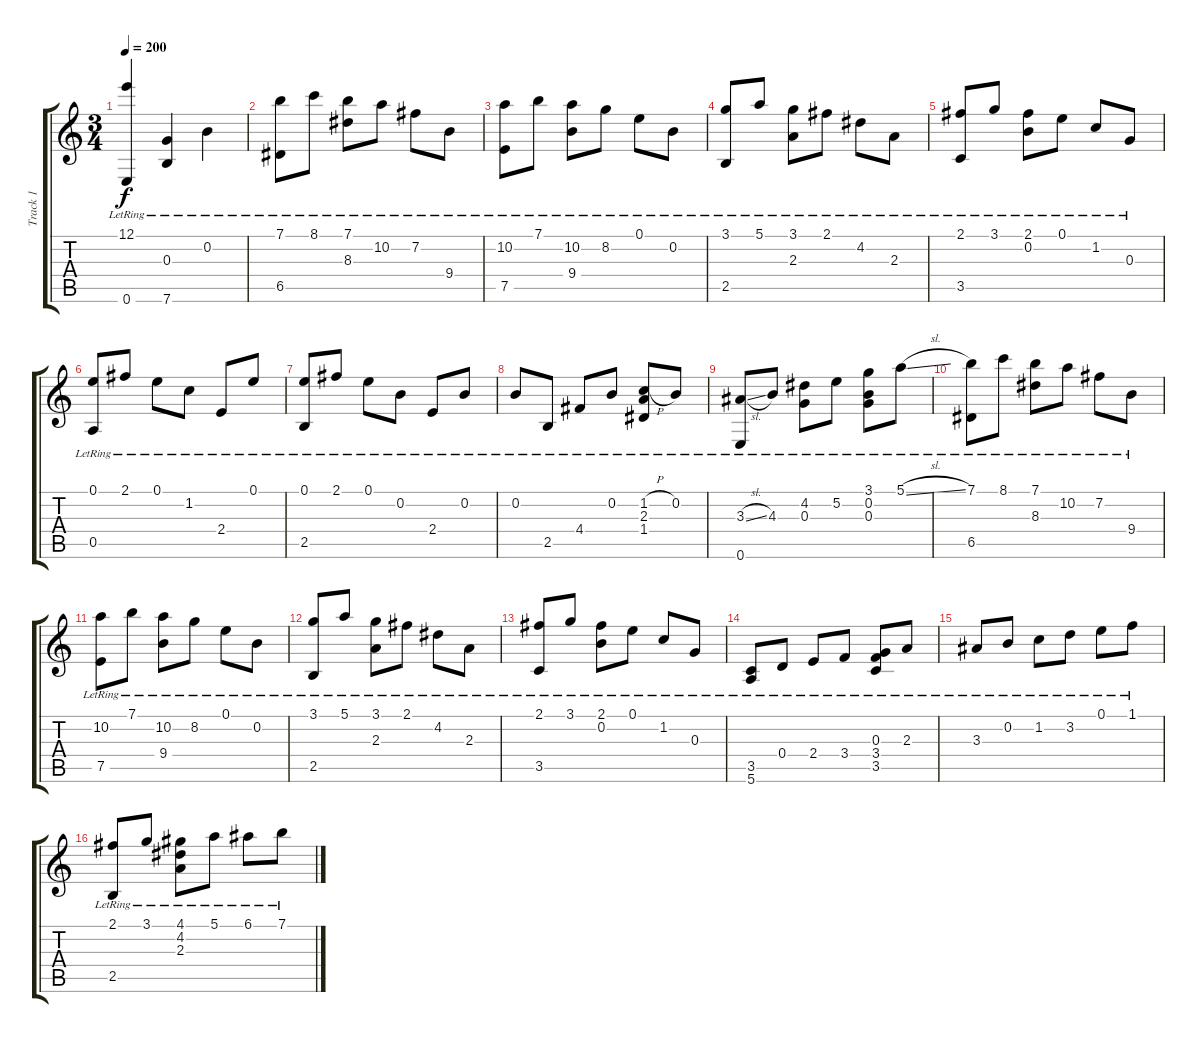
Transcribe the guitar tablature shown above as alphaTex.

\track ("Track 1" "Track 1") {instrument acousticguitarnylon}
\staff {score tabs}
\tuning (E4 B3 G3 D3 A2 E2) {hide}
\ts (3 4)
\tempo 200
\clef g2
\ks aminor
(12.1{lr} 0.6{lr}).4{dy f} (0.3{lr} 7.6{lr}).4 0.2{lr}.4 |
(7.1{lr} 6.5{lr}).8 8.1{lr}.8 (7.1{lr} 8.3{lr}).8 10.2{lr}.8 7.2{lr}.8 9.4{lr}.8 |
(10.2{lr} 7.5{lr}).8 7.1{lr}.8 (10.2{lr} 9.4{lr}).8 8.2{lr}.8 0.1{lr}.8 0.2{lr}.8 |
(3.1{lr} 2.5{lr}).8 5.1{lr}.8 (3.1{lr} 2.3{lr}).8 2.1{lr}.8 4.2{lr}.8 2.3{lr}.8 |
(2.1{lr} 3.5{lr}).8 3.1{lr}.8 (2.1{lr} 0.2{lr}).8 0.1{lr}.8 1.2{lr}.8 0.3{lr}.8 |
(0.1{lr} 0.5{lr}).8 2.1{lr}.8 0.1{lr}.8 1.2{lr}.8 2.4{lr}.8 0.1{lr}.8 |
(0.1{lr} 2.5{lr}).8 2.1{lr}.8 0.1{lr}.8 0.2{lr}.8 2.4{lr}.8 0.2{lr}.8 |
0.2{lr}.8 2.5{lr}.8 4.4{lr}.8 0.2{lr}.8 (1.2{h lr} 2.3{lr} 1.4{lr}).8 0.2{lr}.8 |
(3.3{sl lr} 0.6{lr}).8 4.3{lr}.8 (4.2{lr} 0.3{lr}).8 5.2{lr}.8 (3.1{lr} 0.2{lr} 0.3{lr}).8 5.1{sl lr}.8 |
(7.1{lr} 6.5{lr}).8 8.1{lr}.8 (7.1{lr} 8.3{lr}).8 10.2{lr}.8 7.2{lr}.8 9.4{lr}.8 |
(10.2{lr} 7.5{lr}).8 7.1{lr}.8 (10.2{lr} 9.4{lr}).8 8.2{lr}.8 0.1{lr}.8 0.2{lr}.8 |
(3.1{lr} 2.5{lr}).8 5.1{lr}.8 (3.1{lr} 2.3{lr}).8 2.1{lr}.8 4.2{lr}.8 2.3{lr}.8 |
(2.1{lr} 3.5{lr}).8 3.1{lr}.8 (2.1{lr} 0.2{lr}).8 0.1{lr}.8 1.2{lr}.8 0.3{lr}.8 |
(3.5{lr} 5.6{lr}).8 0.4{lr}.8 2.4{lr}.8 3.4{lr}.8 (0.3{lr} 3.4{lr} 3.5{lr}).8 2.3{lr}.8 |
3.3{lr}.8 0.2{lr}.8 1.2{lr}.8 3.2{lr}.8 0.1{lr}.8 1.1{lr}.8 |
(2.1{lr} 2.5{lr}).8 3.1{lr}.8 (4.1{lr} 4.2{lr} 2.3{lr}).8 5.1{lr}.8 6.1{lr}.8 7.1{lr}.8
